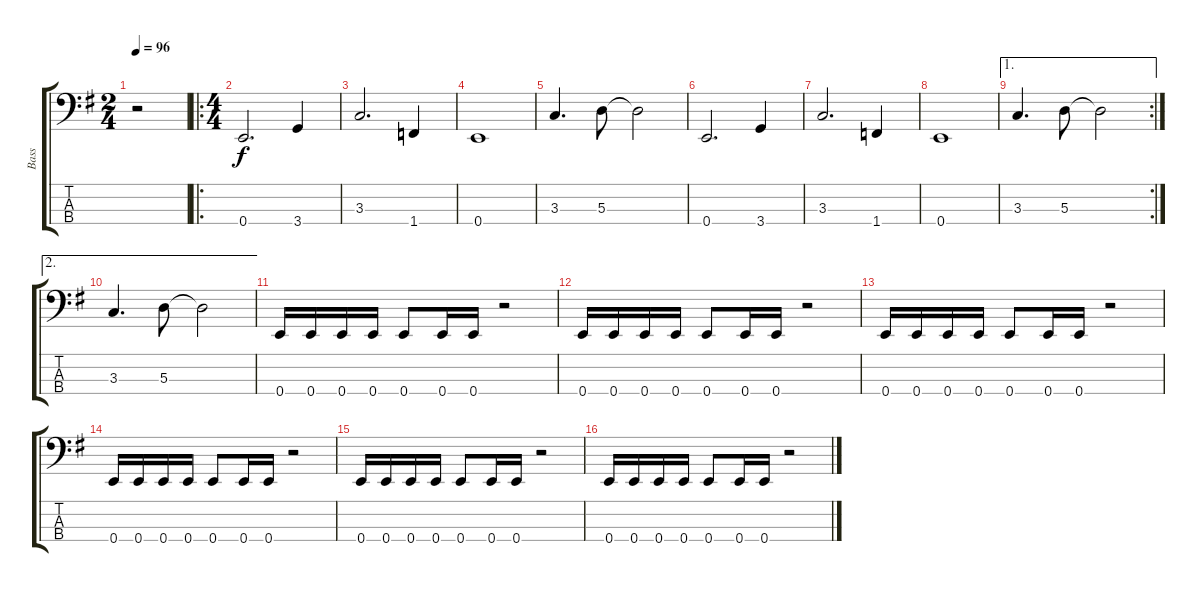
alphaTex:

\track ("Bass" "Bass") {instrument electricbassfinger}
\staff {score tabs}
\tuning (G2 D2 A1 E1) {hide}
\ts (2 4)
\tempo 96
\clef f4
\ks g
r.2{dy f} |
\ro
\ts (4 4)
0.4.2{d} 3.4.4 |
3.3.2{d} 1.4.4 |
0.4.1 |
3.3.4{d} 5.3.8 5.3{t}.2 |
0.4.2{d} 3.4.4 |
3.3.2{d} 1.4.4 |
0.4.1 |
\ae 1
\rc 2
3.3.4{d} 5.3.8 5.3{t}.2 |
\ae 2
3.3.4{d} 5.3.8 5.3{t}.2 |
0.4.16 0.4.16 0.4.16 0.4.16 0.4.8 0.4.16 0.4.16 r.2 |
0.4.16 0.4.16 0.4.16 0.4.16 0.4.8 0.4.16 0.4.16 r.2 |
0.4.16 0.4.16 0.4.16 0.4.16 0.4.8 0.4.16 0.4.16 r.2 |
0.4.16 0.4.16 0.4.16 0.4.16 0.4.8 0.4.16 0.4.16 r.2 |
0.4.16 0.4.16 0.4.16 0.4.16 0.4.8 0.4.16 0.4.16 r.2 |
0.4.16 0.4.16 0.4.16 0.4.16 0.4.8 0.4.16 0.4.16 r.2
